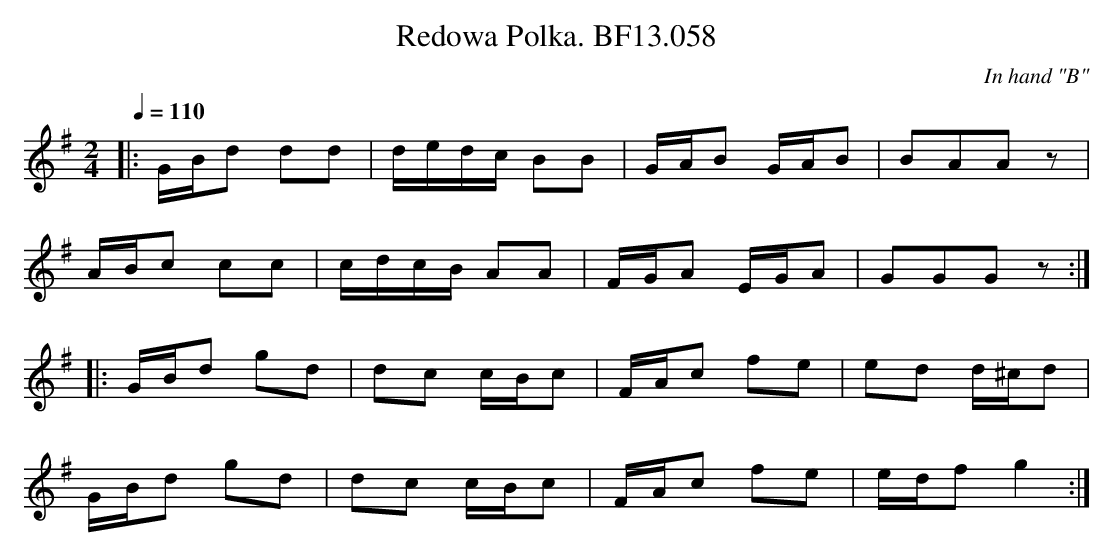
X:1
T:Redowa Polka. BF13.058
M:2/4
L:1/16
Q:1/4=110
C:In hand "B"
K:G
|:GBd2 d2d2|dedc B2B2|GAB2 GAB2|B2A2A2z2|
ABc2 c2c2|cdcB A2A2|FGA2 EGA2|G2G2G2z2:|
|:GBd2 g2d2|d2c2 cBc2|FAc2 f2e2|e2d2 d^cd2|
GBd2 g2d2|d2c2 cBc2|FAc2 f2e2|edf2 g4:|
